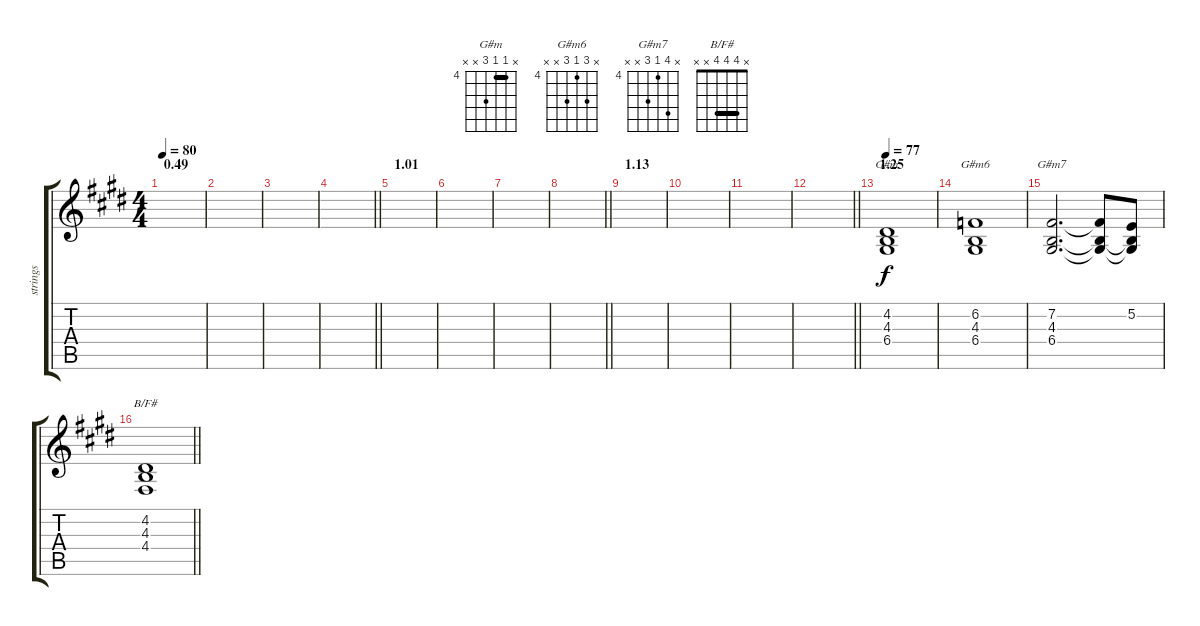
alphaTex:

\track ("strings" "strings") {instrument stringensemble1}
\staff {score tabs}
\tuning (E4 B3 G3 D3 A2 E2) {hide}
\chord ("G#m" x 4 4 6 x x) {firstfret 4 barre 4}
\chord ("G#m6" x 6 4 6 x x) {firstfret 4}
\chord ("G#m7" x 7 4 6 x x) {firstfret 4}
\chord ("B/F#" x 4 4 4 x x) {barre 4}
\ts (4 4)
\section ("" "0.49")
\tempo 80
\clef g2
\ks e
|
|
|
\barLineRight lightlight
|
\section ("" "1.01")
|
|
|
\barLineRight lightlight
|
\section ("" "1.13")
|
|
|
\barLineRight lightlight
|
\section ("" "1.25")
\tempo 77
(4.2 4.3 6.4).1{ch "G#m"} |
(6.2 4.3 6.4).1{ch "G#m6"} |
(7.2 4.3 6.4).2{d ch "G#m7"} (7.2{t} 4.3{t} 6.4{t}).8 (5.2 4.3{t} 6.4{t}).8 |
\barLineRight lightlight
(4.2 4.3 4.4).1{ch "B/F#"}
